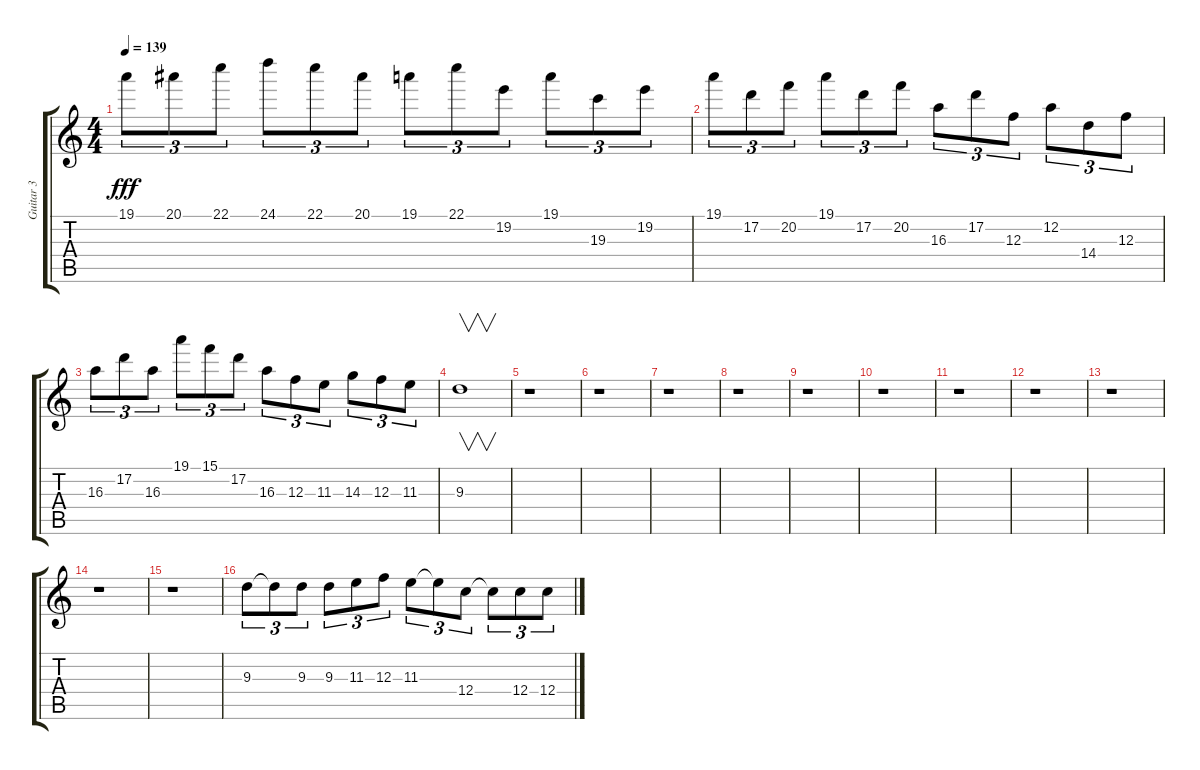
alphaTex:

\track ("Guitar 3" "Guitar 3") {instrument overdrivenguitar}
\staff {score tabs}
\tuning (D4 A3 F3 C3 G2 D2) {hide}
\ts (4 4)
\tempo 139
\clef g2
\ks c
19.1.8{tu (3 2) dy fff} 20.1.8{tu (3 2)} 22.1.8{tu (3 2)} 24.1.8{tu (3 2)} 22.1.8{tu (3 2)} 20.1.8{tu (3 2)} 19.1.8{tu (3 2)} 22.1.8{tu (3 2)} 19.2.8{tu (3 2)} 19.1.8{tu (3 2)} 19.3.8{tu (3 2)} 19.2.8{tu (3 2)} |
19.1.8{tu (3 2)} 17.2.8{tu (3 2)} 20.2.8{tu (3 2)} 19.1.8{tu (3 2)} 17.2.8{tu (3 2)} 20.2.8{tu (3 2)} 16.3.8{tu (3 2)} 17.2.8{tu (3 2)} 12.3.8{tu (3 2)} 12.2.8{tu (3 2)} 14.4.8{tu (3 2)} 12.3.8{tu (3 2)} |
16.3.8{tu (3 2)} 17.2.8{tu (3 2)} 16.3.8{tu (3 2)} 19.1.8{tu (3 2)} 15.1.8{tu (3 2)} 17.2.8{tu (3 2)} 16.3.8{tu (3 2)} 12.3.8{tu (3 2)} 11.3.8{tu (3 2)} 14.3.8{tu (3 2)} 12.3.8{tu (3 2)} 11.3.8{tu (3 2)} |
9.3.1{v} |
r.1 |
r.1 |
r.1 |
r.1 |
r.1 |
r.1 |
r.1 |
r.1 |
r.1 |
r.1 |
r.1 |
9.3.8{tu (3 2)} 9.3{t}.8{tu (3 2)} 9.3.8{tu (3 2)} 9.3.8{tu (3 2)} 11.3.8{tu (3 2)} 12.3.8{tu (3 2)} 11.3.8{tu (3 2)} 11.3{t}.8{tu (3 2)} 12.4.8{tu (3 2)} 12.4{t}.8{tu (3 2)} 12.4.8{tu (3 2)} 12.4.8{tu (3 2)}
